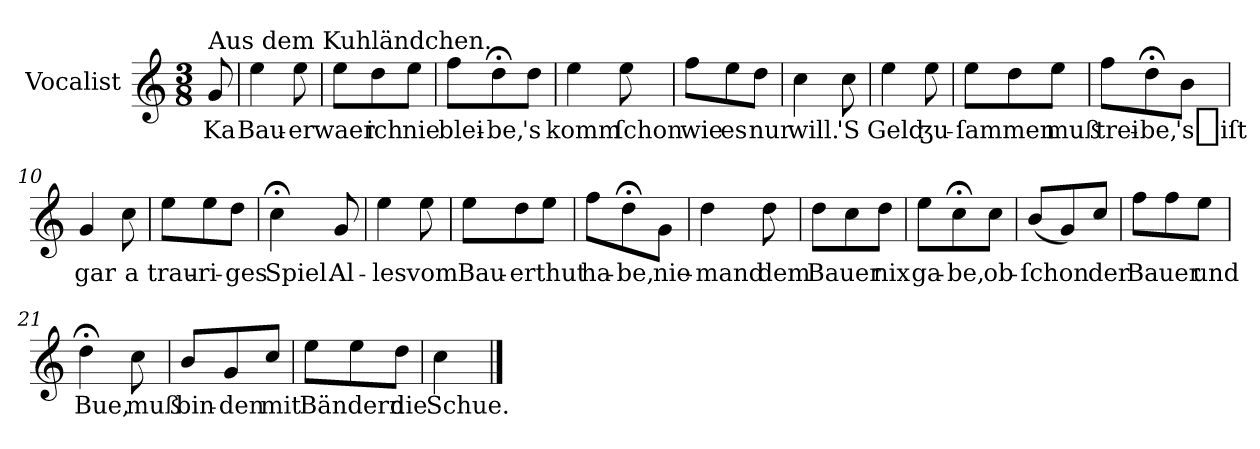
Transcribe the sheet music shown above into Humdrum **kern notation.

**kern	**text
*part1	*part1
*staff1	*staff1
*I"Vocalist	*
*k[]	*
*C:	*
*M3/8	*
=	=
!LO:TX:a:t=Aus dem Kuhländchen.	!
8g	Ka
=1	=1
4ee	Bau-
8ee	-er
=2	=2
8eeL	waer
8dd	ich
8eeJ	nie
=3	=3
8ffL	blei-
8dd;<	-be,
8ddJ	's
=4	=4
4ee	komm
8ee	ſchon
=5	=5
8ffL	wie
8ee	es
8ddJ	nur
=6	=6
4cc	will.
8cc	'S
=7	=7
4ee	Geld
8ee	ʒu-
=8	=8
8eeL	-ſammen
8dd	.
8eeJ	muß
=9	=9
8ffL	trei-
8dd;<	-be,
8bJ	's_iſt
=10	=10
4g	gar
8cc	a
=11	=11
8eeL	trau-
8ee	-ri-
8ddJ	-ges
=12	=12
4cc;<	Spiel.
8g	Al-
=13	=13
4ee	-les
8ee	vom
=14	=14
8eeL	Bau-
8dd	-er
8eeJ	thut
=15	=15
8ffL	ha-
8dd;<	-be,
8gJ	nie-
=16	=16
4dd	-mand
8dd	dem
=17	=17
8ddL	Bauer
8cc	.
8ddJ	nix
=18	=18
8eeL	ga-
8cc;<	-be,
8ccJ	ob-
=19	=19
(8b/L	-ſchon
8g)	.
8ccJ	der
=20	=20
8ffL	Bauer
8ff	.
8eeJ	und
=21	=21
4dd;<	Bue,
8cc	muß
=22	=22
8b/L	bin-
8g	-den
8ccJ	mit
=23	=23
8eeL	Bändern
8ee	.
8ddJ	die
=24	=24
4cc	Schue.
==	==
*-	*-
